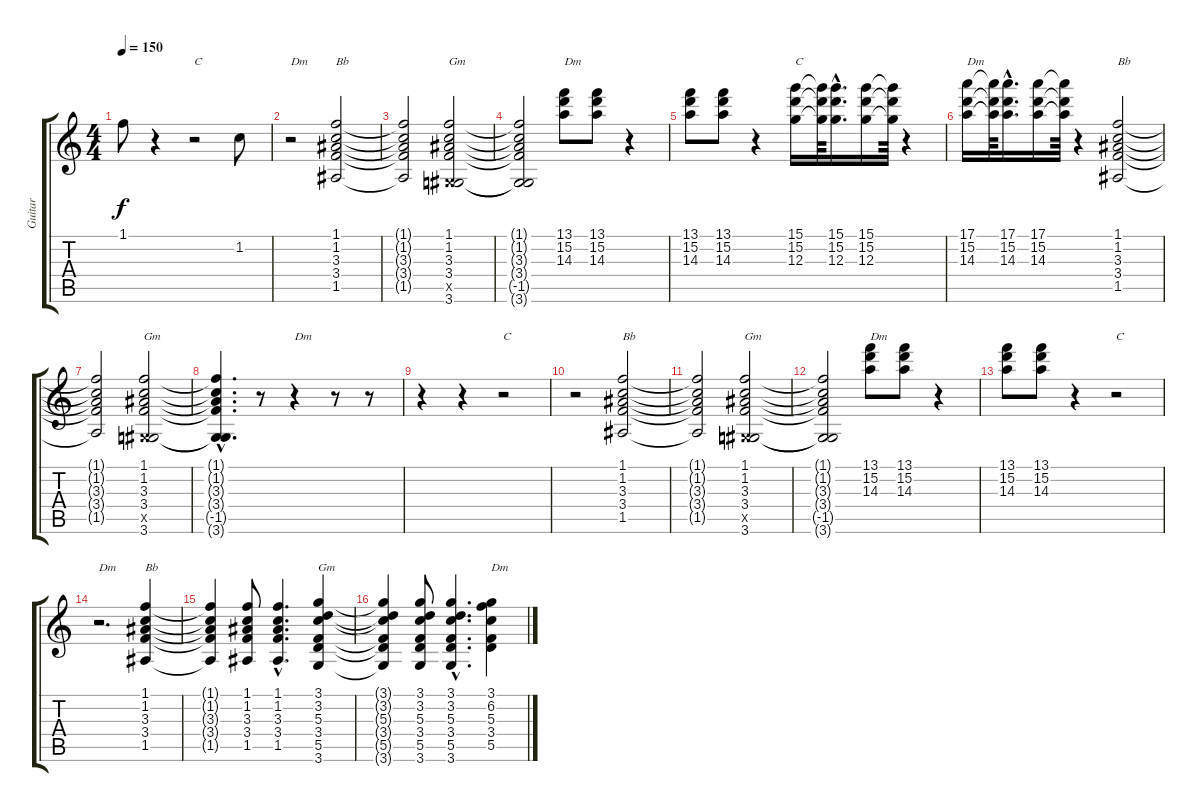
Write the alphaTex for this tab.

\track ("Guitar" "Guitar") {instrument distortionguitar}
\staff {score tabs}
\tuning (E4 B3 G3 D3 A2 E2) {hide}
\ts (4 4)
\tempo 150
\clef g2
\ks c
1.1{t}.8{dy f} r.4 r.2{txt "C"} 1.2{t}.8 |
r.2{txt "Dm"} (1.1 1.2 3.3 3.4 1.5).2{txt "Bb"} |
(1.1{t} 1.2{t} 3.3{t} 3.4{t} 1.5{t}).2 (1.1 1.2 3.3 3.4 -1.5{x} 3.6).2{txt "Gm"} |
(1.1{t} 1.2{t} 3.3{t} 3.4{t} -1.5{t} 3.6{t}).2 (13.1 15.2 14.3).8{txt "Dm"} (13.1 15.2 14.3).8 r.4 |
(13.1 15.2 14.3).8 (13.1 15.2 14.3).8 r.4 (15.1 15.2 12.3).16{txt "C"} (15.1{t} 15.2{t} 12.3{t}).64 (15.1{hac} 15.2{hac} 12.3{hac}).16{d} (15.1 15.2 12.3).16 (15.1{t} 15.2{t} 12.3{t}).64 r.4 |
(17.1 15.2 14.3).16{txt "Dm"} (17.1{t} 15.2{t} 14.3{t}).64 (17.1{hac} 15.2{hac} 14.3{hac}).16{d} (17.1 15.2 14.3).16 (17.1{t} 15.2{t} 14.3{t}).64 r.4 (1.1 1.2 3.3 3.4 1.5).2{txt "Bb"} |
(1.1{t} 1.2{t} 3.3{t} 3.4{t} 1.5{t}).2 (1.1 1.2 3.3 3.4 -1.5{x} 3.6).2{txt "Gm"} |
(1.1{hac t} 1.2{hac t} 3.3{hac t} 3.4{hac t} -1.5{hac t} 3.6{hac t}).4{d} r.8 r.4{txt "Dm"} r.8 r.8 |
r.4 r.4 r.2{txt "C"} |
r.2 (1.1 1.2 3.3 3.4 1.5).2{txt "Bb"} |
(1.1{t} 1.2{t} 3.3{t} 3.4{t} 1.5{t}).2 (1.1 1.2 3.3 3.4 -1.5{x} 3.6).2{txt "Gm"} |
(1.1{t} 1.2{t} 3.3{t} 3.4{t} -1.5{t} 3.6{t}).2 (13.1 15.2 14.3).8{txt "Dm"} (13.1 15.2 14.3).8 r.4 |
(13.1 15.2 14.3).8 (13.1 15.2 14.3).8 r.4 r.2{txt "C"} |
r.2{d txt "Dm"} (1.1 1.2 3.3 3.4 1.5).4{txt "Bb"} |
(1.1{t} 1.2{t} 3.3{t} 3.4{t} 1.5{t}).4 (1.1 1.2 3.3 3.4 1.5).8 (1.1{hac} 1.2{hac} 3.3{hac} 3.4{hac} 1.5{hac}).4{d} (3.1 3.2 5.3 3.4 5.5 3.6).4{txt "Gm"} |
(3.1{t} 3.2{t} 5.3{t} 3.4{t} 5.5{t} 3.6{t}).4 (3.1 3.2 5.3 3.4 5.5 3.6).8 (3.1{hac} 3.2{hac} 5.3{hac} 3.4{hac} 5.5{hac} 3.6{hac}).4{d} (3.1 6.2 5.3 3.4 5.5{ss}).4{txt "Dm"}
